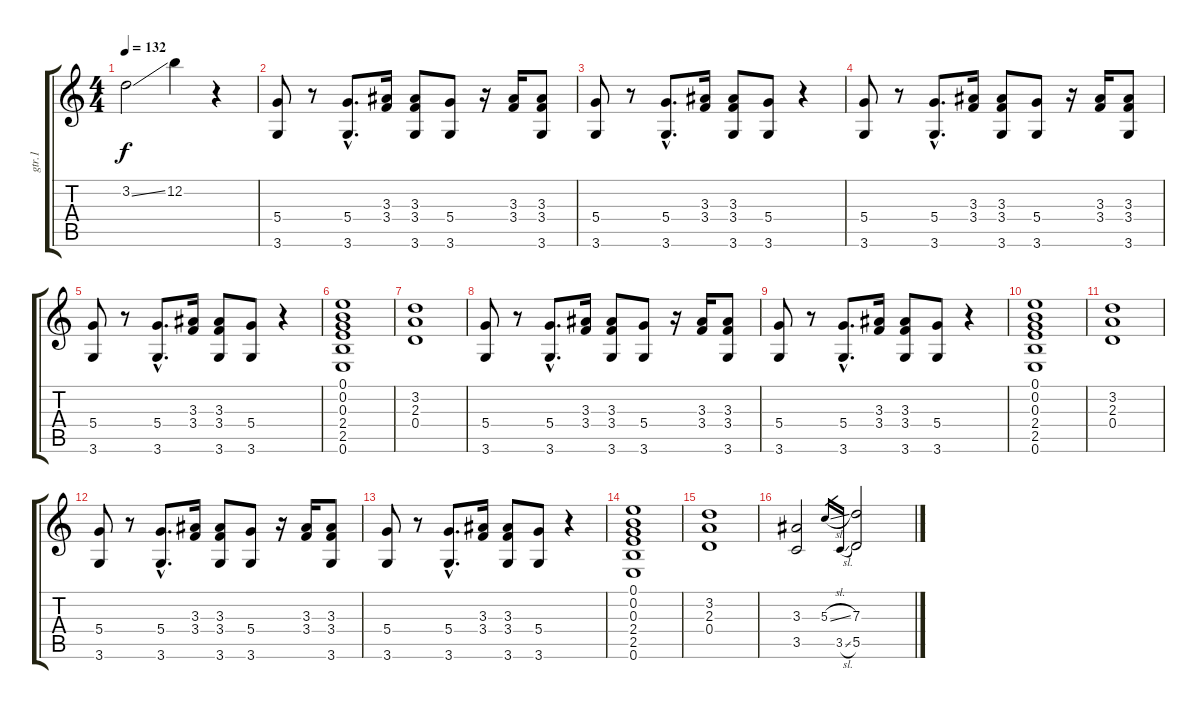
\track ("gtr.1" "gtr.1") {instrument overdrivenguitar}
\staff {score tabs}
\tuning (E4 B3 G3 D3 A2 E2) {hide}
\ts (4 4)
\tempo 132
\clef g2
\ks c
3.2{ss}.2{dy f} 12.2.4 r.4 |
(5.4 3.6).8 r.8 (5.4{hac} 3.6{hac}).8{d} (3.3 3.4).16 (3.3 3.4 3.6).8 (5.4 3.6).8 r.16 (3.3 3.4).16 (3.3 3.4 3.6).8 |
(5.4 3.6).8 r.8 (5.4{hac} 3.6{hac}).8{d} (3.3 3.4).16 (3.3 3.4 3.6).8 (5.4 3.6).8 r.4 |
(5.4 3.6).8 r.8 (5.4{hac} 3.6{hac}).8{d} (3.3 3.4).16 (3.3 3.4 3.6).8 (5.4 3.6).8 r.16 (3.3 3.4).16 (3.3 3.4 3.6).8 |
(5.4 3.6).8 r.8 (5.4{hac} 3.6{hac}).8{d} (3.3 3.4).16 (3.3 3.4 3.6).8 (5.4 3.6).8 r.4 |
(0.1 0.2 0.3 2.4 2.5 0.6).1 |
(3.2 2.3 0.4).1 |
(5.4 3.6).8 r.8 (5.4{hac} 3.6{hac}).8{d} (3.3 3.4).16 (3.3 3.4 3.6).8 (5.4 3.6).8 r.16 (3.3 3.4).16 (3.3 3.4 3.6).8 |
(5.4 3.6).8 r.8 (5.4{hac} 3.6{hac}).8{d} (3.3 3.4).16 (3.3 3.4 3.6).8 (5.4 3.6).8 r.4 |
(0.1 0.2 0.3 2.4 2.5 0.6).1 |
(3.2 2.3 0.4).1 |
(5.4 3.6).8 r.8 (5.4{hac} 3.6{hac}).8{d} (3.3 3.4).16 (3.3 3.4 3.6).8 (5.4 3.6).8 r.16 (3.3 3.4).16 (3.3 3.4 3.6).8 |
(5.4 3.6).8 r.8 (5.4{hac} 3.6{hac}).8{d} (3.3 3.4).16 (3.3 3.4 3.6).8 (5.4 3.6).8 r.4 |
(0.1 0.2 0.3 2.4 2.5 0.6).1 |
(3.2 2.3 0.4).1 |
(3.3 3.5).2 5.3{sl}.16{gr} 3.5{sl}.16{gr} (7.3 5.5).2
